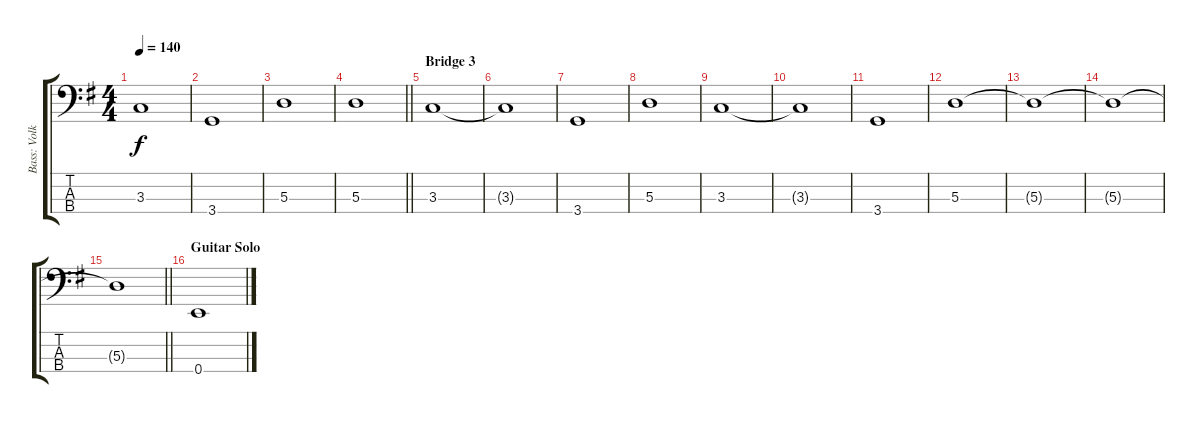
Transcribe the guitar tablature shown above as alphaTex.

\track ("Bass: Volker Krawzcak" "Bass: Volk") {instrument electricbassfinger}
\staff {score tabs}
\tuning (G2 D2 A1 E1) {hide}
\ts (4 4)
\tempo 140
\clef f4
\ks eminor
3.3.1{dy f} |
3.4.1 |
5.3.1 |
\barLineRight lightlight
5.3.1 |
\section ("" "Bridge 3")
3.3.1 |
3.3{t}.1 |
3.4.1 |
5.3.1 |
3.3.1 |
3.3{t}.1 |
3.4.1 |
5.3.1 |
5.3{t}.1 |
5.3{t}.1 |
\barLineRight lightlight
5.3{t}.1 |
\section ("" "Guitar Solo")
0.4.1
